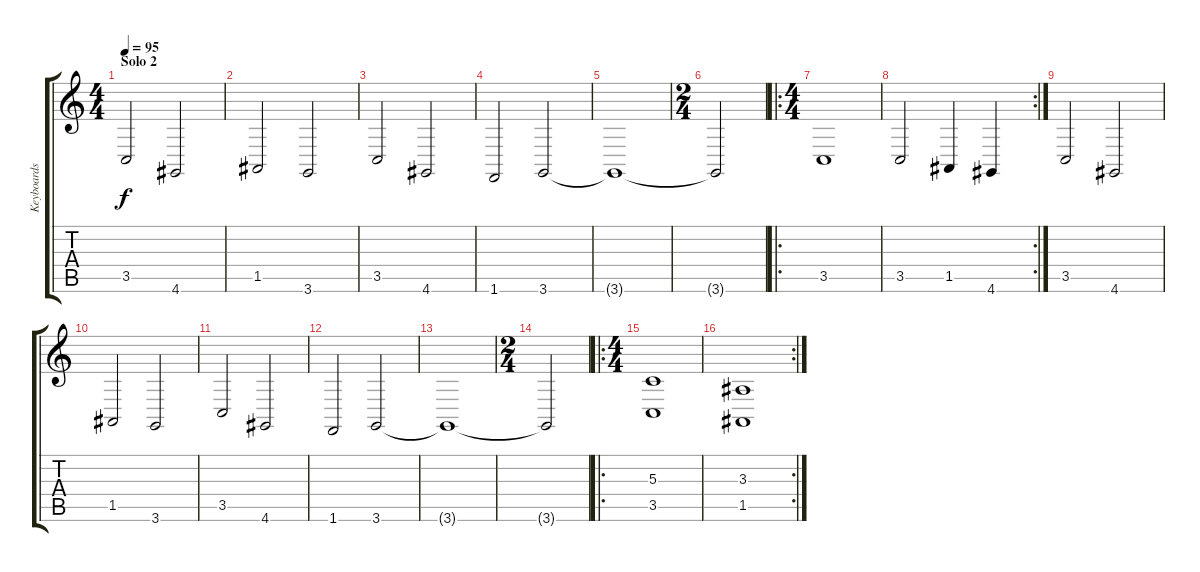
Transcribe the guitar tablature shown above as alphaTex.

\track ("Keyboards" "Keyboards") {instrument stringensemble1}
\staff {score tabs}
\tuning (E4 B3 G3 D3 A2 E2) {hide}
\ts (4 4)
\section ("" "Solo 2")
\tempo 95
\clef g2
\ks c
3.5.2{dy f} 4.6.2 |
1.5.2 3.6.2 |
3.5.2 4.6.2 |
1.6.2 3.6.2 |
3.6{t}.1 |
\ts (2 4)
3.6{t}.2 |
\ro
\ts (4 4)
3.5.1 |
\rc 2
3.5.2 1.5.4 4.6.4 |
3.5.2 4.6.2 |
1.5.2 3.6.2 |
3.5.2 4.6.2 |
1.6.2 3.6.2 |
3.6{t}.1 |
\ts (2 4)
3.6{t}.2 |
\ro
\ts (4 4)
(5.3 3.5).1 |
\rc 2
(3.3 1.5).1
